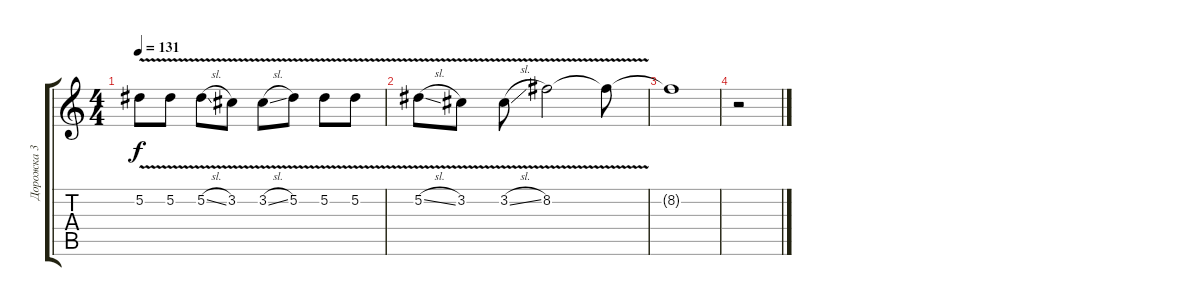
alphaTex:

\track ("Дорожка 3" "Дорожка 3") {instrument distortionguitar}
\staff {score tabs}
\tuning (Eb4 Bb3 Gb3 Db3 Ab2 Eb2) {hide}
\ts (4 4)
\tempo 131
\clef g2
\ks c
5.2{v}.8{dy f} 5.2{v}.8 5.2{v sl}.8 3.2{v}.8 3.2{v sl}.8 5.2{v}.8 5.2{v}.8 5.2{v}.8 |
5.2{v sl}.8 3.2{v}.8 3.2{v sl}.8 8.2{v}.2 8.2{t}.8 |
8.2{t}.1 |
r.2
